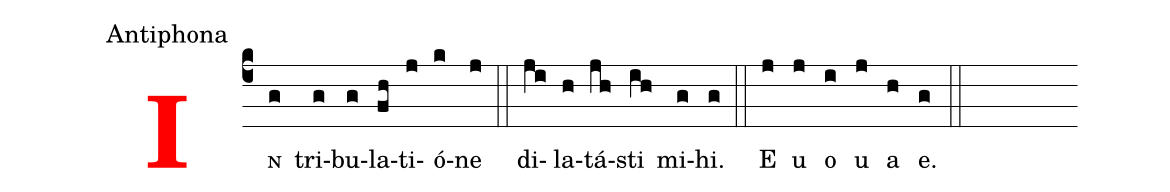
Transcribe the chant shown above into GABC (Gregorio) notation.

office-part: Antiphona;
%%
<v>\bf\textcolor{red}{I}</v><v>\sc{n}</v>(c4g) tri(g)bu(g)la(fh)ti(j)ó(k)ne(j)  (::)
di(ji)la(h)tá(jh)sti(ih) mi(g)hi.(g) (::)
E(j) u(j) o(i) u(j) a(h) e.(g) (::)
